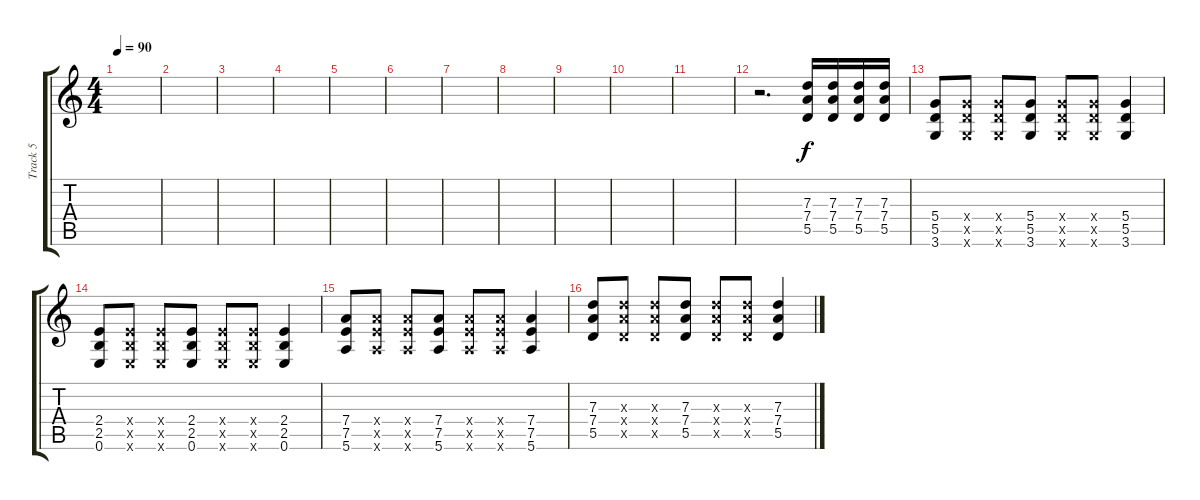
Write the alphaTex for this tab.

\track ("Track 5" "Track 5") {instrument overdrivenguitar}
\staff {score tabs}
\tuning (E4 B3 G3 D3 A2 E2) {hide}
\ts (4 4)
\tempo 90
\clef g2
\ks c
|
|
|
|
|
|
|
|
|
|
|
r.2{d} (7.3 7.4 5.5).16 (7.3 7.4 5.5).16 (7.3 7.4 5.5).16 (7.3 7.4 5.5).16 |
(5.4 5.5 3.6).8 (5.4{x} 5.5{x} 3.6{x}).8 (5.4{x} 5.5{x} 3.6{x}).8 (5.4 5.5 3.6).8 (5.4{x} 5.5{x} 3.6{x}).8 (5.4{x} 5.5{x} 3.6{x}).8 (5.4 5.5 3.6).4 |
(2.4 2.5 0.6).8 (2.4{x} 2.5{x} 0.6{x}).8 (2.4{x} 2.5{x} 0.6{x}).8 (2.4 2.5 0.6).8 (2.4{x} 2.5{x} 0.6{x}).8 (2.4{x} 2.5{x} 0.6{x}).8 (2.4 2.5 0.6).4 |
(7.4 7.5 5.6).8 (7.4{x} 7.5{x} 5.6{x}).8 (7.4{x} 7.5{x} 5.6{x}).8 (7.4 7.5 5.6).8 (7.4{x} 7.5{x} 5.6{x}).8 (7.4{x} 7.5{x} 5.6{x}).8 (7.4 7.5 5.6).4 |
(7.3 7.4 5.5).8 (7.3{x} 7.4{x} 5.5{x}).8 (7.3{x} 7.4{x} 5.5{x}).8 (7.3 7.4 5.5).8 (7.3{x} 7.4{x} 5.5{x}).8 (7.3{x} 7.4{x} 5.5{x}).8 (7.3 7.4 5.5).4
